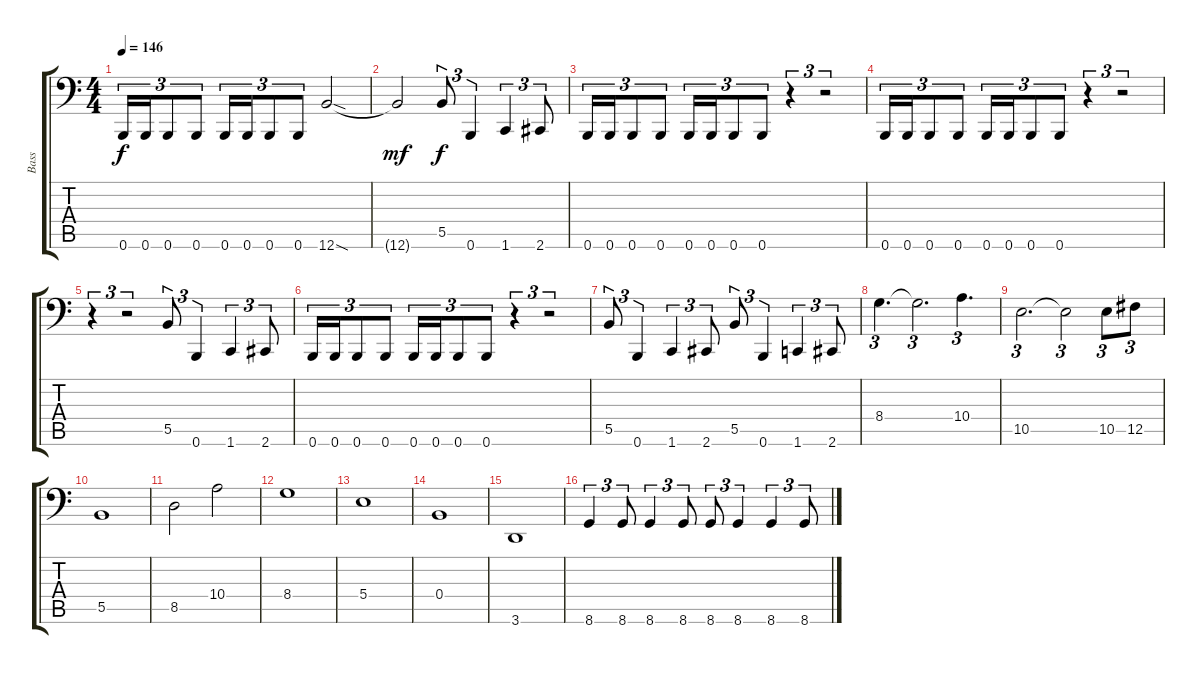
\track ("Bass" "Bass") {instrument electricbassfinger}
\staff {score tabs}
\tuning (Db3 Ab2 E2 B1 Gb1 B0) {hide}
\ts (4 4)
\tempo 146
\clef f4
\ks c
0.6.16{tu (3 2) dy f} 0.6.16{tu (3 2)} 0.6.8{tu (3 2)} 0.6.8{tu (3 2)} 0.6.16{tu (3 2)} 0.6.16{tu (3 2)} 0.6.8{tu (3 2)} 0.6.8{tu (3 2)} 12.6{sod}.2 |
12.6{t}.2{dy mf} 5.5.8{tu (3 2) dy f} 0.6.4{tu (3 2)} 1.6.4{tu (3 2)} 2.6.8{tu (3 2)} |
0.6.16{tu (3 2)} 0.6.16{tu (3 2)} 0.6.8{tu (3 2)} 0.6.8{tu (3 2)} 0.6.16{tu (3 2)} 0.6.16{tu (3 2)} 0.6.8{tu (3 2)} 0.6.8{tu (3 2)} r.4{tu (3 2)} r.2{tu (3 2)} |
0.6.16{tu (3 2)} 0.6.16{tu (3 2)} 0.6.8{tu (3 2)} 0.6.8{tu (3 2)} 0.6.16{tu (3 2)} 0.6.16{tu (3 2)} 0.6.8{tu (3 2)} 0.6.8{tu (3 2)} r.4{tu (3 2)} r.2{tu (3 2)} |
r.4{tu (3 2)} r.2{tu (3 2)} 5.5.8{tu (3 2)} 0.6.4{tu (3 2)} 1.6.4{tu (3 2)} 2.6.8{tu (3 2)} |
0.6.16{tu (3 2)} 0.6.16{tu (3 2)} 0.6.8{tu (3 2)} 0.6.8{tu (3 2)} 0.6.16{tu (3 2)} 0.6.16{tu (3 2)} 0.6.8{tu (3 2)} 0.6.8{tu (3 2)} r.4{tu (3 2)} r.2{tu (3 2)} |
5.5.8{tu (3 2)} 0.6.4{tu (3 2)} 1.6.4{tu (3 2)} 2.6.8{tu (3 2)} 5.5.8{tu (3 2)} 0.6.4{tu (3 2)} 1.6.4{tu (3 2)} 2.6.8{tu (3 2)} |
8.4.4{d tu (3 2)} 8.4{t}.2{d tu (3 2)} 10.4.4{d tu (3 2)} |
10.5.2{d tu (3 2)} 10.5{t}.2{tu (3 2)} 10.5.8{tu (3 2)} 12.5.8{tu (3 2)} |
5.5.1 |
8.5.2 10.4.2 |
8.4.1 |
5.4.1 |
0.4.1 |
3.6.1 |
8.6.4{tu (3 2)} 8.6.8{tu (3 2)} 8.6.4{tu (3 2)} 8.6.8{tu (3 2)} 8.6.8{tu (3 2)} 8.6.4{tu (3 2)} 8.6.4{tu (3 2)} 8.6.8{tu (3 2)}
